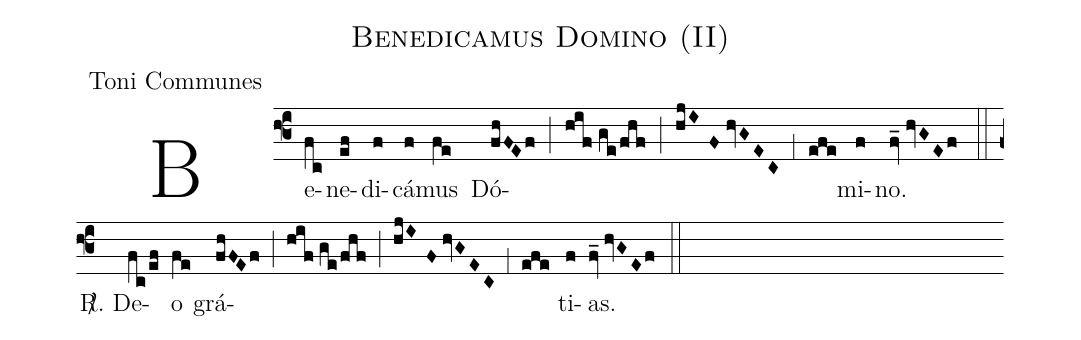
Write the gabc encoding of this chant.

name:Benedicamus Domino (II);
office-part:Toni Communes;
%%
(f3)Be(fc)ne(ef)di(f)cá(f)mus(fe) Dó(fhFEf)(;)(hif//ge/fhf)(;)(hjIF//hvGEC)(,1)(efe)mi(f)no.(fv_//hvGEf) (::)
<sp>R/</sp>. De(fc/ef)o(fe) grá(fhFEf)(;)(hif//ge/fhf)(;)(hjIF//hvGEC)(,1)(efe)ti(f)as.(fv_//hvGEf) (::)
